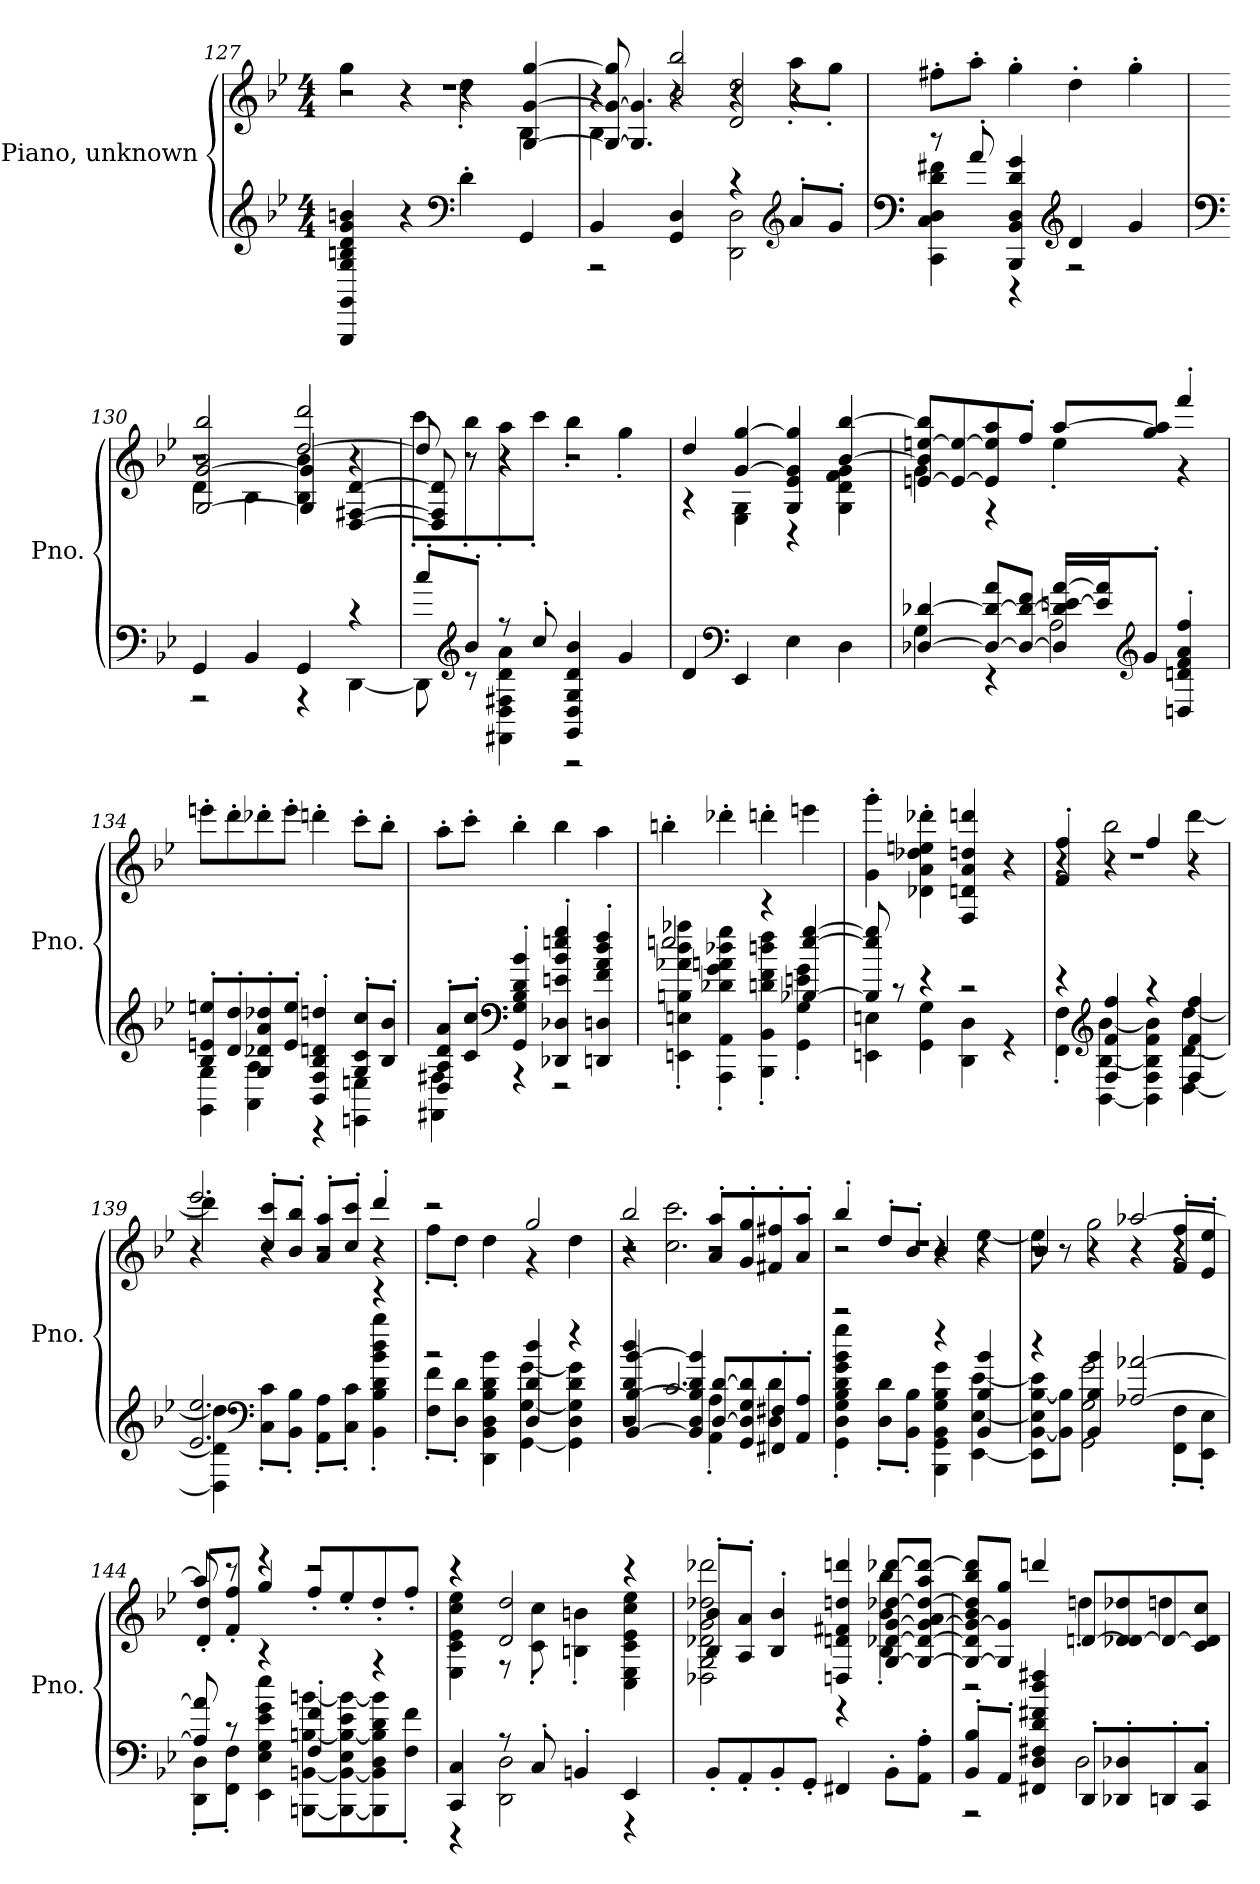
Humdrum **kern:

**kern	**kern
*part1	*part1
*staff2	*staff1
*I"Piano, unknown	*
*I'Pno.	*
*clefG2	*clefG2
*k[b-e-]	*k[b-e-]
*M4/4	*M4/4
=127	=127
*	*^
*	*	*^
4GGG/ 4GG/ 4G/ 4Bn/ 4d/ 4g/ 4bn/	1r	4gg\	2r
4r	.	4r	.
*clefF4	*	*	*
4d'\	.	4dd'\	4r
4GG/	.	4B-\	[4G/ [4g/ [4gg/
=128	=128	=128	=128
*^	*	*	*
4BB-/	2r	4r	4B-\	8G/_ 8g/_ 8gg/]
.	.	.	.	4.G/] 4.g/]
4GG/ 4D/	.	2b-/ 2bb-/	4r	.
4r	2DD\ 2D\	.	4r	2d/ 2dd/
*clefG2	*	*	*	*
8a'/L	.	4r	8aa'\L	.
8g'/J	.	.	8gg'\J	.
*	*	*v	*v	*v
=129	=129	=129
*clefF4	*	*
8r	4CC\ 4C\ 4D\ 4d\ 4f#X\	8ff#X'\L
8a'/	.	8aa'\J
4BBB-/ 4BB-/ 4D/ 4d/ 4g/	4r	4gg'\
*clefG2	*	*
4d/	2r	4dd'\
4g/	.	4gg'\
!!LO:LB:g=z
=130	=130	=130
*clefF4	*	*
*	*	*^
*	*	*	*^
4GG/	2r	2r	4d\	[2G/ [2g/ 2b-/ 2bb-/
4BB-/	.	.	4B-\	.
4GG/	4r	[2dd/ 2ddd/	4B-\ 4b-\	4G/] 4g/]
4r	[4DD\	.	4r	[4D/ [4F#X/ [4d/
=131	=131	=131	=131	=131
8cc'/L	8DD\]	8dd/]	8ccc'\L	8D/] 8F#/] 8d/]
*clefG2	*	*	*	*
8b-'/J	8r	8r	8bb-'\	8r
8r	4FF#X\ 4D\ 4F#X\ 4d\ 4a\	4r	8aa'\	4r
8cc'/	.	.	8ccc'\J	.
4GG/ 4D/ 4G/ 4d/ 4b-/	2r	2r	4bb-'\	2r
4g/	.	.	4gg'\	.
*v	*v	*	*	*
*	*	*v	*v
=132	=132	=132
4d/	4dd/	4r
*clefF4	*	*
4EE-/	[4g/ [4gg/	4E-\ 4G\
4E-\	4G/ 4e-/ 4g/] 4gg/]	4r
4D\	[4b-/ [4bb-/	4G\ 4d\ 4f\ 4g\
=133	=133	=133
*^	*	*
[4D-X/ [4d-X/	4G\	[8en/ 8b-/] [8een/ 8bb-/]L	4g\
.	.	8e/_ 8ee/_	.
8D-/_ 8d-/_ 8a/L	4r	8e/] 8ee/] 8aa/	4r
8D-/_ 8d-/_ 8f/J	.	8ff'/J	.
16D-/] 16d-/] [16en/ [16a/LL	2A\	[8aa/L	4ee'\
16e/] 16a/]J	.	.	.
*clefG2	*	*	*
8g'/J	.	8gg/ 8aa/]J	.
4Dn/' 4dn/' 4f/' 4a/' 4ff/'	.	4fff'/	4r
*	*	*v	*v
!!LO:LB:g=z
=134	=134	=134
8B-/' 8en/' 8een/'L	4GG\ 4G\	8eeen'\L
8d/' 8dd/'	.	8ddd'\
8G/' 8d-X/' 8a/' 8dd-X/'	4AA\ 4A\	8ddd-X'\
8e/' 8ee/'J	.	8eee'\J
4BB-/' 4F/' 4B-/' 4dn/' 4ddn/'	4r	4dddn'\
8G/' 8c/' 8cc/'L	4EEn\ 4En\	8ccc'\L
8B-/' 8b-/'J	.	8bb-'\J
=135	=135	=135
8D/' 8A/' 8d/' 8a/'L	4FF#X\ 4F#X\	8aa'\L
8c/' 8cc/'J	.	8ccc'\J
*clefF4	*	*
4GG/' 4G/' 4B-/' 4d/' 4b-/'	4r	4bb-'\
4DD-X/' 4D-X/' 4en/' 4b-/' 4een/' 4gg/'	2r	4bb-\
4DDn/' 4Dn/' 4f/' 4a/' 4dd/' 4ff/'	.	4aa\
=136	=136	=136
2een/	4EEn\' 4En\' 4Bn\' 4a-X\' 4dd\' 4aa-X\'	4bbn'\
.	4AAA\' 4AA\' 4d-X\' 4g\' 4an\' 4dd-X\' 4gg\'	4ddd-X'\
4r	4BBB-\' 4BB-\' 4dn\' 4f\' 4ddn\' 4ff\'	4dddn'\
[4B-X/ [4ee/ [4gg/	4GG\' 4G\' 4en\' 4g\'	4eeen\
=137	=137	=137
8B-/] 8ee/] 8gg/]	4EEn\ 4En\	4g\' 4ggg\'
8r	.	.
4r	4GG\ 4G\	4d-X\' 4a\' 4dd-X\' 4een\' 4ddd-X\'
2r	4DD\ 4D\	4F/ 4dn/ 4a/ 4ddn/ 4dddn/
.	4r	4r
!!LO:LB:g=z
=138	=138	=138
*	*	*^
*	*	*	*^
4r	4FF\' 4F\'	1r	4r	4f/' 4ff/'
*clefG2	*	*	*	*
4F/ 4f/ 4ff/	[4BB-\ [4B-\ [4b-\	.	2bb-\	4r
4r	4BB-\] 4F\ 4B-\] 4f\ 4b-\]	.	.	4ff/
4F/ 4f/ 4ff/	[4D\ [4d\ [4dd\	.	[4ddd\	4r
=139	=139	=139	=139	=139
2.e-/ 2.ee-/	4D\] 4d\] 4dd\]	2.eee-/	4ddd\]	4r
*clefF4	*	*	*	*
.	8C\' 8c\'L	.	4r	8cc/' 8ccc/'L
.	8BB-\' 8B-\'J	.	.	8b-/' 8bb-/'J
.	8AA\' 8A\'L	.	2r	8a/' 8aa/'L
.	8C\' 8c\'J	.	.	8cc/' 8ccc/'J
4r	4BB-\' 4B-\' 4d\' 4b-\' 4dd\' 4bb-\'	4r	.	4ddd'/
*	*	*	*v	*v
=140	=140	=140	=140
2r	8F\' 8f\'L	2r	8ff'\L
.	8D\' 8d\'J	.	8dd'\J
.	4DD\ 4BB-\ 4D\ 4B-\ 4d\ 4b-\	.	4dd\
4D/ 4d/ 4dd/	[4GG\ [4G\ [4g\	2gg/	4r
4r	4GG\] 4D\ 4G\] 4d\ 4g\]	.	4dd\
=141	=141	=141	=141
*	*^	*	*^
4D/ 4d/ 4dd/	2r	[4BB-/ [4B-/ [4b-/	2bb-/	4r	2r
2.c/	.	4BB-/] 4D/ 4B-/] 4d/ 4b-/]	.	2.cc\ 2.ccc\	.
.	4AA\' 4A\'	[8D/ [8d/L	2r	.	8a/' 8aa/'L
.	.	8GG/ 8D/] 8G/ 8d/]	.	.	8g/' 8gg/'
.	4D\ 4d\	8FF#X/' 8F#X/'	.	.	8f#X/' 8ff#X/'
.	.	8AA/' 8A/'J	.	.	8a/' 8aa/'J
*	*v	*v	*	*	*
!!LO:LB:g=z	!!	!!
=142	=142	=142	=142	=142
2r	4GG\' 4D\' 4G\' 4B-\' 4d\' 4g\' 4b-\' 4gg\'	1r	2r	4bb-'/
.	8D\' 8d\'L	.	.	8dd'/L
.	8BB-\' 8B-\'J	.	.	8b-'/J
4r	4BBB-\ 4GG\ 4BB-\ 4G\ 4B-\ 4g\	.	4r	4b-/
4BB-/ 4B-/ 4b-/	[4EE-\ [4E-\ [4e-\	.	[4ee-\	4r
=143	=143	=143	=143	=143
4r	8EE-\] [8BB-\ 8E-\] [8B-\ 8e-\]L	2r	8ee-\]	4b-/
.	8BB-\] 8B-\]J	.	8r	.
4BB-/ 4B-/ 4b-/	2GG\ 2G\ 2g\	.	2gg\	4r
[2A-X/ [2a-X/	.	[2aa-X/	.	4r
.	8FF\' 8F\'L	.	4r	8f/' 8ff/'L
.	8EE-\' 8E-\'J	.	.	8e-/' 8ee-/'J
*	*	*	*v	*v
=144	=144	=144	=144
8A-/] 8a-/]	8DD\' 8D\'L	8aa-/]	8d/' 8dd/'L
8r	8FF\' 8F\'J	8r	8f/' 8ff/'J
4r	4EE-\ 4E-\ 4G\ 4e-\ 4g\ 4ee-\	4r	4gg/
4F/' 4f/'	[8BBBn\ [8BBn\ [8Bn\ [8bn\L	2r	8ff'/L
.	8BBB\_ 8BB\_ 8E-\ 8B\_ 8e-\ 8b\_	.	8ee-'/
4r	8BBB\] 8BB\] 8D\ 8B\] 8d\ 8b\]	.	8dd'/
.	8F\' 8f\'J	.	8ff'/J
=145	=145	=145	=145
4CC/ 4C/	4r	4r	4E-\ 4c\ 4e-\ 4cc\ 4ee-\
8r	2DD\ 2D\	2d/ 2dd/	8r
8C'/	.	.	8c\' 8cc\'
4BBn'/	.	.	4Bn\' 4bn\'
4EE-/	4r	4r	4C\ 4E-\ 4c\ 4e-\ 4cc\ 4ee-\
*v	*v	*	*
!!LO:LB:g=z	!!
=146	=146	=146
8BB-'/L	8B-/' 8b-/'L	2D-X\ 2G\ 2d-X\ 2g\ 2dd-X\ 2ddd-X\
8AA'/	8A/' 8a/'J	.
8BB-'/	4B-/' 4b-/'	.
8GG'/J	.	.
4FF#X/	4Dn/ 4dn/ 4f#X/ 4ddn/ 4dddn/	4r
8BB-'\L	[8G/ [8d-X/ [8g/ [8dd-X/ [8ddd-X/L	4B-\' 4b-\' 4bb-\'
8AA\' 8A\'J	8G/_ 8d-/_ 8g/_ 8a/ 8dd-/_ 8aa/ 8ddd-/_J	.
=147	=147	=147
*^	*	*
8BB-/' 8B-/'L	2r	8G/_ 8d-/] 8g/_ 8b-/ 8dd-/] 8bb-/ 8ddd-/]L	2r
8AA'/J	.	8G/] 8g/] 8gg/J	.
4FF#X/ 4D/ 4F#X/ 4d/ 4f#X/ 4dd/ 4ff#X/	.	4dddn/	.
8DD'/L	2D\	[8dn/L	4ddn'\
8DD-X/' 8D-X/'	.	8d-X/ 8d/_ 8dd-X/	.
8DDn'/	.	8d/_	4ddn\
8CC/' 8C/'J	.	8c/ 8d/] 8cc/J	.
*v	*v	*	*
*	*v	*v
=	=
*-	*-
